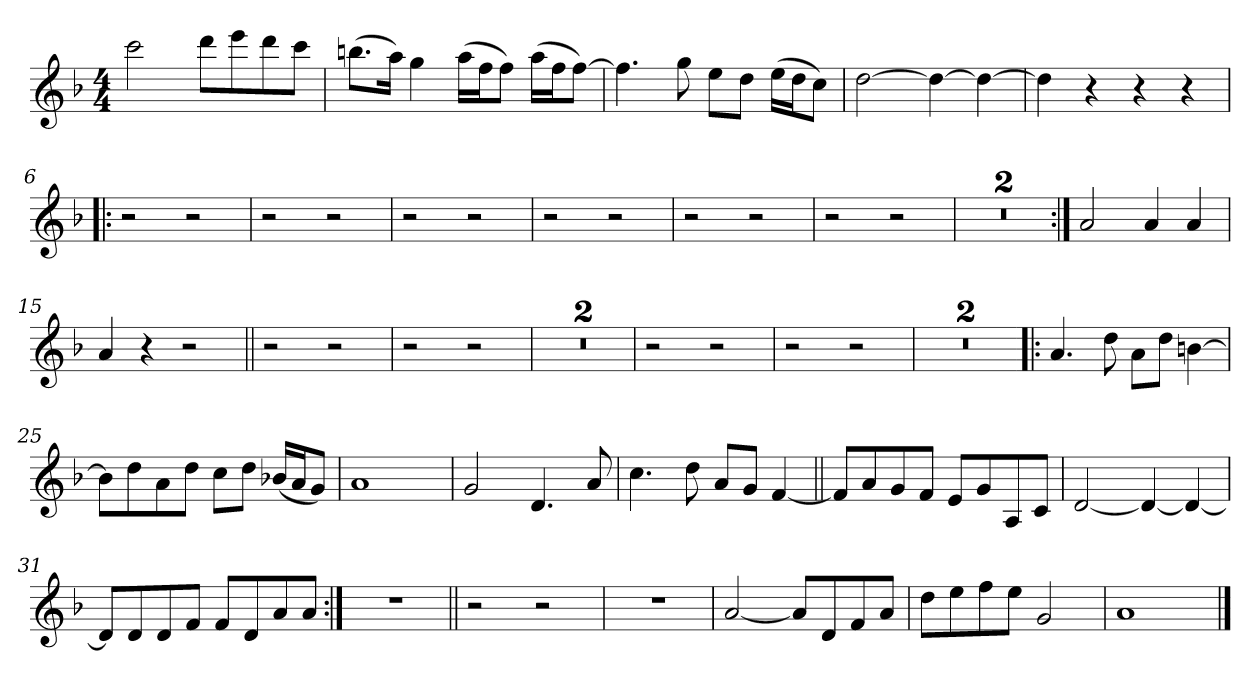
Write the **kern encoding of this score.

**kern
*part1
*staff1
!!LO:PB:g=z
*clefG2
*k[b-]
*F:
*M4/4
*MM60
=1
2ccci\
8dddi\L
8eeei\
8dddi\
8ccci\J
=2
(8.bbni\L
16aai\Jk)
4ggi\
(16aai\LL
16ffi\J
8ffi\J)
(16aai\LL
16ffi\J
[>8ffi\J)
=3
4.ffi\]
8ggi\
8eei\L
8ddi\J
(16eei\LL
16ddi\J
8cci\J)
=4
[>2ddi\
4ddi\_>
4ddi\_>
=5
4ddi\]
4r
4r
4r
!!LO:LB:g=z
=6!|:
2r
2r
=7
2r
2r
=8
2r
2r
=9
2r
2r
=10
2r
2r
=11
2r
2r
=12
1r
=13
1r
!!LO:LB:g=z
=14:|!
2ai/
4ai/
4ai/
=15
4ai/
4r
2r
=16||
2r
2r
=17
2r
2r
=18
1r
=19
1r
=20
2r
2r
=21
2r
2r
!!LO:LB:g=z
=22
1r
=23
1r
=24!|:
4.ai/
8ddi\
8ai\L
8ddi\J
[>4bni\
=25
8bi\L]
8ddi\
8ai\
8ddi\J
8cci\L
8ddi\J
(16b-Xi/LL
16ai/J
8gi/J)
=26
1ai
=27
2gi/
4.di/
8ai/
=28
4.cci\
8ddi\
8ai/L
8gi/J
[<4fi/
!!LO:LB:g=z
=29||
8fi/L]
8ai/
8gi/
8fi/J
8ei/L
8gi/
8Ai/
8ci/J
=30
[<2di/
4di/_<
4di/_<
=31
8di/L]
8di/
8di/
8fi/J
8fi/L
8di/
8ai/
8ai/J
=32:|!
1r
!!LO:LB:g=z
=33||
2r
2r
=34
1r
=35
[<2ai/
8ai/L]
8di/
8fi/
8ai/J
=36
8ddi\L
8eei\
8ffi\
8eei\J
2gi/
=37
1ai
==
*-
